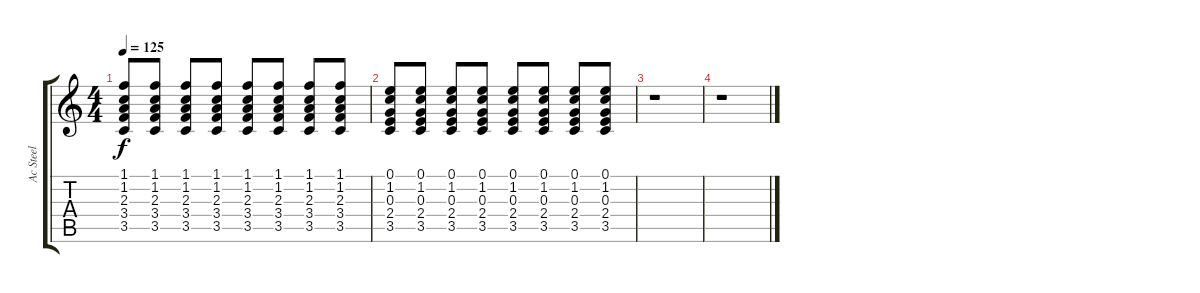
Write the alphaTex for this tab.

\track ("Ac Steel" "Ac Steel") {instrument acousticguitarsteel}
\staff {score tabs}
\tuning (E4 B3 G3 D3 A2 E2) {hide}
\ts (4 4)
\tempo 125
\clef g2
\ks c
(1.1{t} 1.2{t} 2.3{t} 3.4{t} 3.5{t}).8{dy f} (1.1 1.2 2.3 3.4 3.5).8 (1.1 1.2 2.3 3.4 3.5).8 (1.1 1.2 2.3 3.4 3.5).8 (1.1 1.2 2.3 3.4 3.5).8 (1.1 1.2 2.3 3.4 3.5).8 (1.1 1.2 2.3 3.4 3.5).8 (1.1 1.2 2.3 3.4 3.5).8 |
(0.1 1.2 0.3 2.4 3.5).8 (0.1 1.2 0.3 2.4 3.5).8 (0.1 1.2 0.3 2.4 3.5).8 (0.1 1.2 0.3 2.4 3.5).8 (0.1 1.2 0.3 2.4 3.5).8 (0.1 1.2 0.3 2.4 3.5).8 (0.1 1.2 0.3 2.4 3.5).8 (0.1 1.2 0.3 2.4 3.5).8 |
r.1 |
r.1
